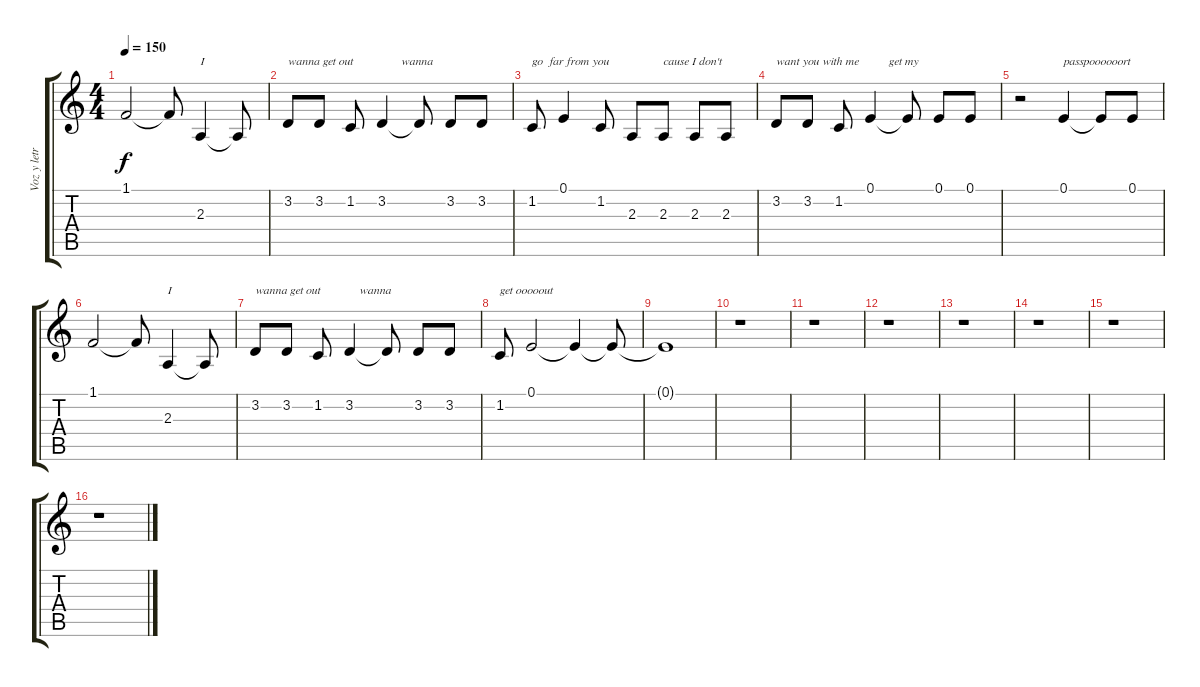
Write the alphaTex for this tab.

\track ("Voz y letra" "Voz y letr") {instrument tenorsax}
\staff {score tabs}
\tuning (E4 B3 G3 D3 A2 E2) {hide}
\ts (4 4)
\tempo 150
\clef g2
\ks c
1.1.2{dy f} 1.1{t}.8 2.3.4{txt "I"} 2.3{t}.8 |
3.2.8{txt "wanna get out                wanna"} 3.2.8 1.2.8 3.2.4 3.2{t}.8 3.2.8 3.2.8 |
1.2.8{txt "go  far from you"} 0.1.4 1.2.8 2.3.8 2.3.8{txt "cause I don't"} 2.3.8 2.3.8 |
3.2.8{txt "want you with me          get my"} 3.2.8 1.2.8 0.1.4 0.1{t}.8 0.1.8 0.1.8 |
r.2 0.1.4{txt "passpoooooort"} 0.1{t}.8 0.1.8 |
1.1.2 1.1{t}.8 2.3.4{txt "I"} 2.3{t}.8 |
3.2.8{txt "wanna get out             wanna"} 3.2.8 1.2.8 3.2.4 3.2{t}.8 3.2.8 3.2.8 |
1.2.8{txt "get ooooout"} 0.1.2 0.1{t}.4 0.1{t}.8 |
0.1{t}.1 |
r.1 |
r.1 |
r.1 |
r.1 |
r.1 |
r.1 |
r.1
